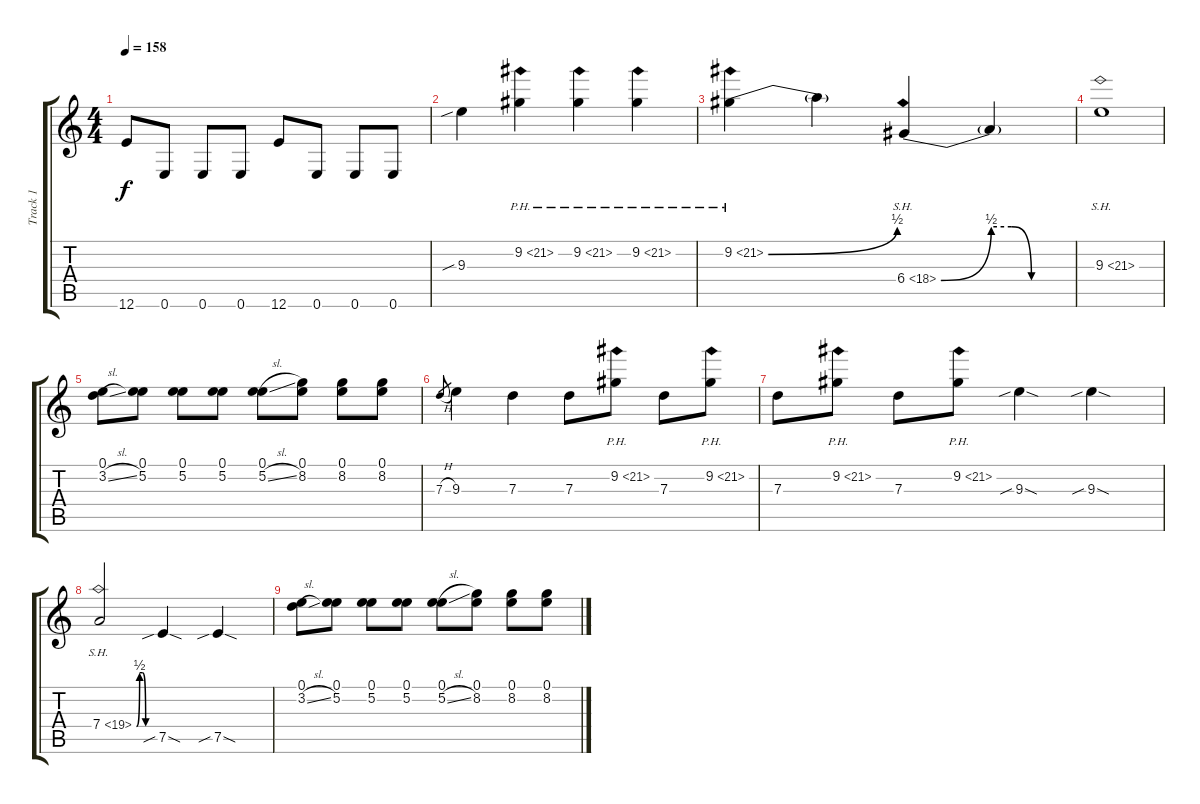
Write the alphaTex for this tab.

\track ("Track 1" "Track 1") {instrument overdrivenguitar}
\staff {score tabs}
\tuning (E4 B3 G3 D3 A2 E2) {hide}
\ts (4 4)
\tempo 158
\clef g2
\ks c
12.6.8{dy f instrument overdrivenguitar} 0.6.8 0.6.8 0.6.8 12.6.8 0.6.8 0.6.8 0.6.8 |
9.3{sib}.4 9.2{ph 12}.4 9.2{ph 12}.4 9.2{ph 12}.4 |
9.2{be (bend 0 0 60 2) ph 12}.4 9.2{t}.4 6.4{be (bend 0 0 60 2) sh 12}.4 6.4{be (custom 0 2 15 2 30 0 60 0) t}.4 |
9.3{sh 12}.1 |
(0.1 3.2{sl}).8 (0.1 5.2).8 (0.1 5.2).8 (0.1 5.2).8 (0.1 5.2{sl}).8 (0.1 8.2).8 (0.1 8.2).8 (0.1 8.2).8 |
7.3{h}.8{gr} 9.3.4 7.3.4 7.3.8 9.2{ph 12}.8 7.3.8 9.2{ph 12}.8 |
7.3.8 9.2{ph 12}.8 7.3.8 9.2{ph 12}.8 9.3{sib sod}.4 9.3{sib sod}.4 |
7.4{be (custom 0 0 10 2 20 2 30 0 60 0) sh 12}.2 7.5{sib sod}.4 7.5{sib sod}.4 |
(0.1 3.2{sl}).8 (0.1 5.2).8 (0.1 5.2).8 (0.1 5.2).8 (0.1 5.2{sl}).8 (0.1 8.2).8 (0.1 8.2).8 (0.1 8.2).8
